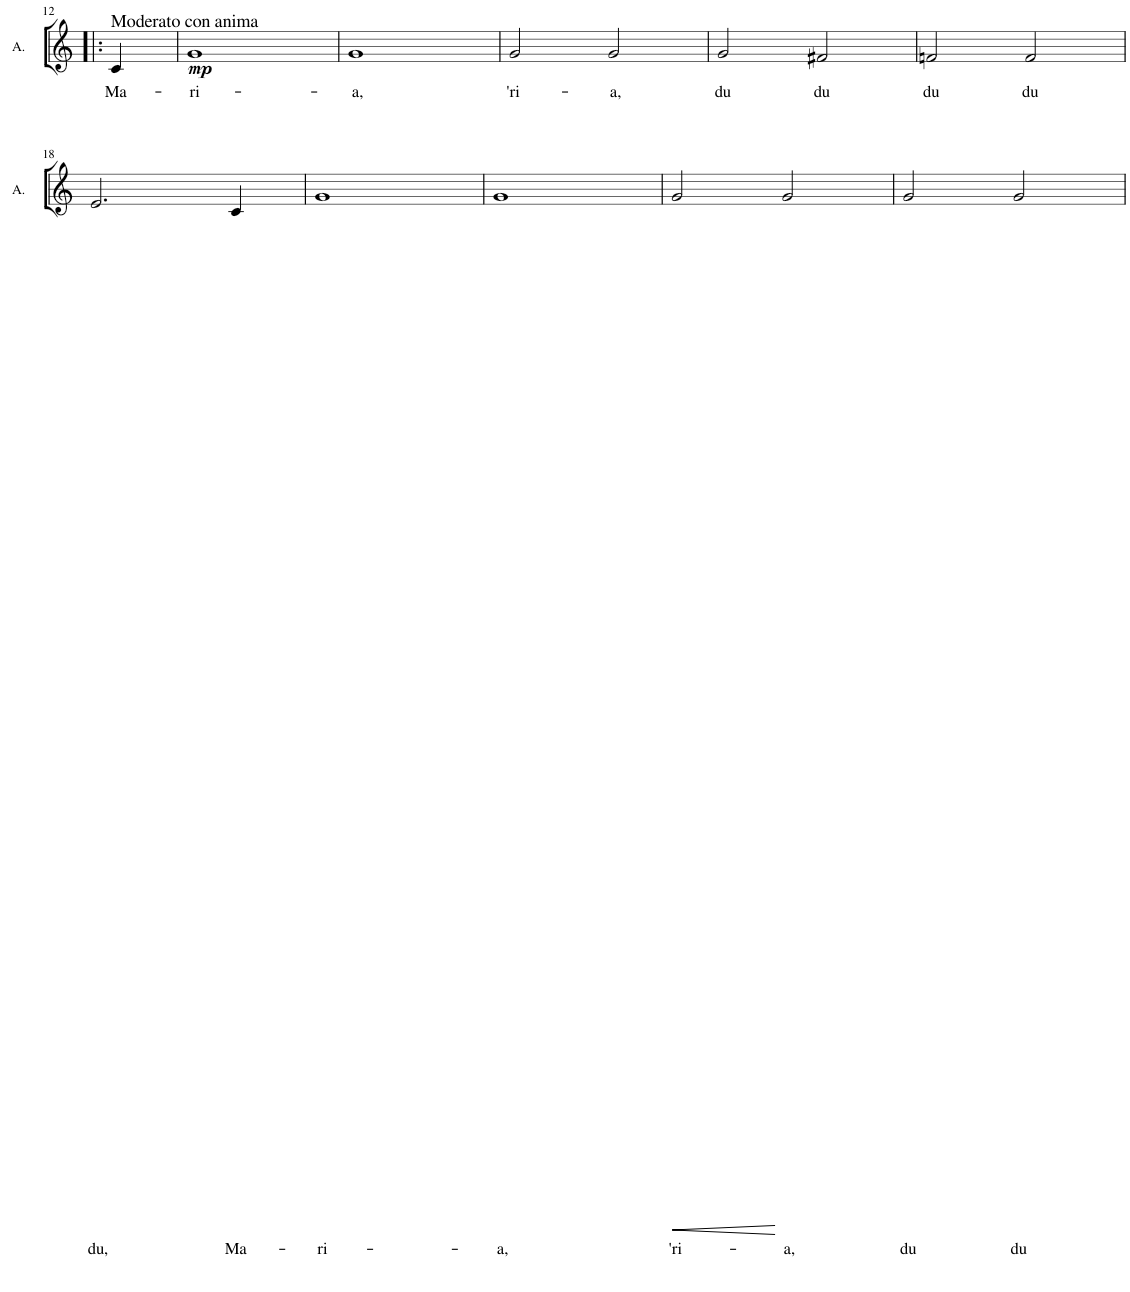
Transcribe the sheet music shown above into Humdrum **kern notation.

**kern	**text	**dynam
*part1	*part1	*part1
*staff1	*staff1	*staff1
*I"Alto	*	*
*I'A.	*	*
!!LO:PB:g=z
*clefG2	*	*
*k[]	*	*
*M4/4	*	*
*met(c)	*	*
=12!|:	=12!|:	=12!|:
!LO:TX:a:t=Moderato con anima	!	!
!	!LO:LY:b	!LO:DY:b
4c/	Ma-	mp
=13	=13	=13
!	!LO:LY:b	!
1g	-ri-	.
=14	=14	=14
!	!LO:LY:b	!
1g	-a,	.
=15	=15	=15
!	!LO:LY:b	!
2g/	'ri-	.
!	!LO:LY:b	!
2g/	-a,	.
=16	=16	=16
!	!LO:LY:b	!
2g/	du	.
!	!LO:LY:b	!
2f#X/	du	.
=17	=17	=17
!	!LO:LY:b	!
2fn/	du	.
!	!LO:LY:b	!
2f/	du	.
!!LO:LB:g=z
=18	=18	=18
!	!LO:LY:b	!
2.e/	du,	.
!	!LO:LY:b	!
4c/	Ma-	.
=19	=19	=19
!	!LO:LY:b	!
1g	-ri-	.
=20	=20	=20
!	!LO:LY:b	!
1g	-a,	.
=21	=21	=21
!	!LO:LY:b	!LO:HP:b
2g/	'ri-	<
!	!LO:LY:b	!
2g/	-a,	[
=22	=22	=22
!	!LO:LY:b	!
2g/	du	.
!	!LO:LY:b	!
2g/	du	.
=	=	=
*-	*-	*-
